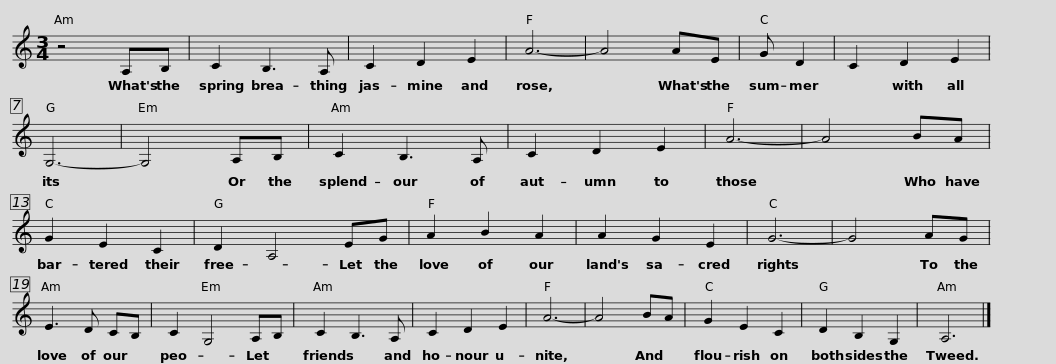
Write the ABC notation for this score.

X:1
L:1/8
M:3/4
I:linebreak $
K:C
V:1 treble
V:1
 z4 A,B, | C2 B,3 A, | C2 D2 E2 | A6- | A4 AE | %5
 G D2 | C2 D2 E2 | G,6- |$ G,4 A,B, | C2 B,3 A, | %10
 C2 D2 E2 | A6- | A4 BA | G2 E2 C2 | D2 A,4 EG | %15
 A2 B2 A2 |$ A2 G2 E2 | G6- | G4 AG | E3 D CB, | %20
 C2 G,4 A,B, | C2 B,3 A, | C2 D2 E2 | A6- | A4 BA |$ %25
 G2 E2 C2 | D2 B,2 G,2 | A,6 |] %28
